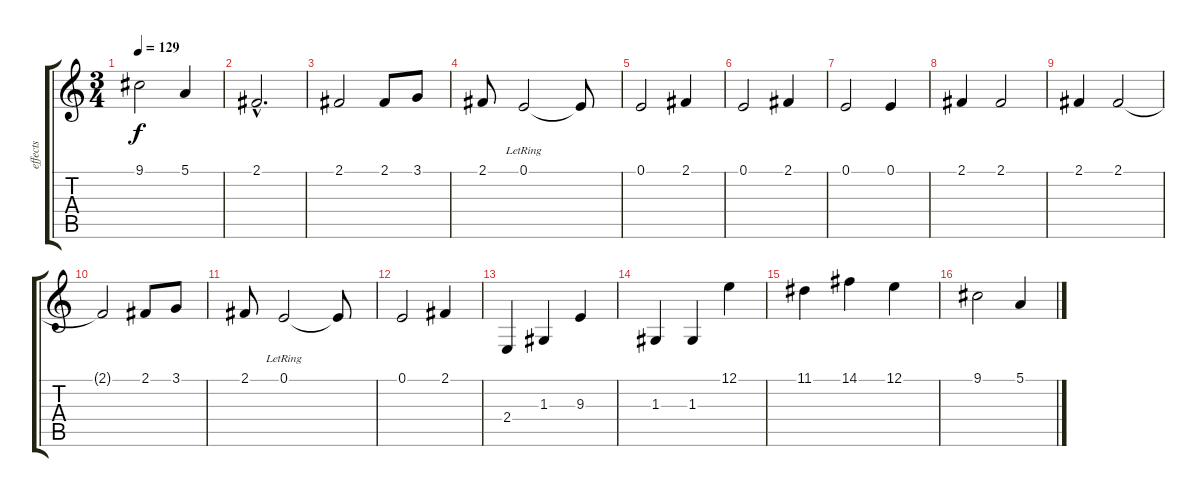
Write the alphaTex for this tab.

\track ("effects" "effects") {instrument fx5brightness}
\staff {score tabs}
\tuning (E4 B3 G3 D3 A2 E2) {hide}
\ts (3 4)
\tempo 129
\clef g2
\ks c
9.1.2{dy f} 5.1.4 |
2.1{hac}.2{d} |
2.1.2 2.1.8 3.1.8 |
2.1.8 0.1{lr}.2 0.1{t}.8 |
0.1.2 2.1.4 |
0.1.2 2.1.4 |
0.1.2 0.1.4 |
2.1.4 2.1.2 |
2.1.4 2.1.2 |
2.1{t}.2 2.1.8 3.1.8 |
2.1.8 0.1{lr}.2 0.1{t}.8 |
0.1.2 2.1.4 |
2.4.4 1.3.4 9.3.4 |
1.3.4 1.3.4 12.1.4 |
11.1.4 14.1.4 12.1.4 |
9.1.2 5.1.4
